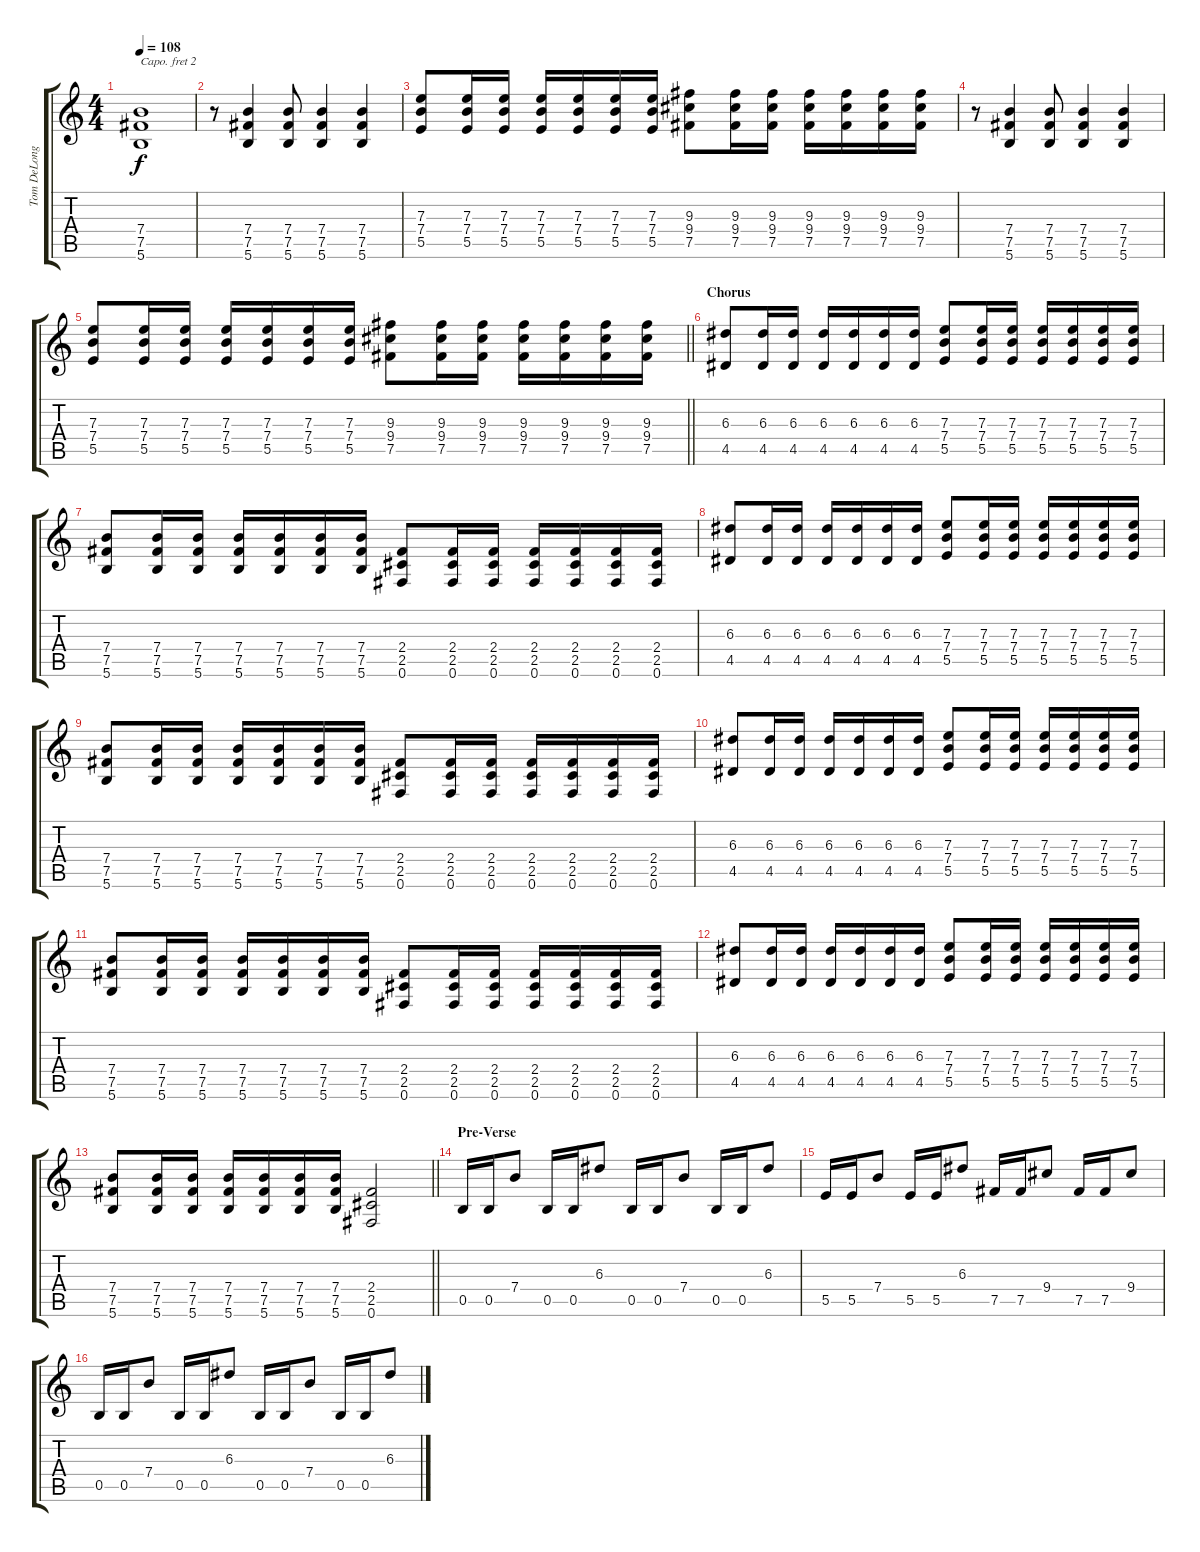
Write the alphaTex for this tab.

\track ("Tom DeLonge (Capo 2nd Fret)" "Tom DeLong") {instrument electricguitarclean}
\staff {score tabs}
\capo 2
\tuning (E4 B3 G3 D3 A2 E2) {hide}
\ts (4 4)
\tempo 108
\clef g2
\ks c
(7.4{t} 7.5{t} 5.6{t}).1{dy f} |
r.8{volume 13} (7.4 7.5 5.6).4 (7.4 7.5 5.6).8 (7.4 7.5 5.6).4 (7.4 7.5 5.6).4 |
(7.3 7.4 5.5).8 (7.3 7.4 5.5).16 (7.3 7.4 5.5).16 (7.3 7.4 5.5).16 (7.3 7.4 5.5).16 (7.3 7.4 5.5).16 (7.3 7.4 5.5).16 (9.3 9.4 7.5).8 (9.3 9.4 7.5).16 (9.3 9.4 7.5).16 (9.3 9.4 7.5).16 (9.3 9.4 7.5).16 (9.3 9.4 7.5).16 (9.3 9.4 7.5).16 |
r.8{volume 13} (7.4 7.5 5.6).4 (7.4 7.5 5.6).8 (7.4 7.5 5.6).4 (7.4 7.5 5.6).4 |
\barLineRight lightlight
(7.3 7.4 5.5).8 (7.3 7.4 5.5).16 (7.3 7.4 5.5).16 (7.3 7.4 5.5).16 (7.3 7.4 5.5).16 (7.3 7.4 5.5).16 (7.3 7.4 5.5).16 (9.3 9.4 7.5).8 (9.3 9.4 7.5).16 (9.3 9.4 7.5).16 (9.3 9.4 7.5).16 (9.3 9.4 7.5).16 (9.3 9.4 7.5).16 (9.3 9.4 7.5).16 |
\section ("" "Chorus")
(6.3 4.5).8 (6.3 4.5).16 (6.3 4.5).16 (6.3 4.5).16 (6.3 4.5).16 (6.3 4.5).16 (6.3 4.5).16 (7.3 7.4 5.5).8 (7.3 7.4 5.5).16 (7.3 7.4 5.5).16 (7.3 7.4 5.5).16 (7.3 7.4 5.5).16 (7.3 7.4 5.5).16 (7.3 7.4 5.5).16 |
(7.4 7.5 5.6).8 (7.4 7.5 5.6).16 (7.4 7.5 5.6).16 (7.4 7.5 5.6).16 (7.4 7.5 5.6).16 (7.4 7.5 5.6).16 (7.4 7.5 5.6).16 (2.4 2.5 0.6).8 (2.4 2.5 0.6).16 (2.4 2.5 0.6).16 (2.4 2.5 0.6).16 (2.4 2.5 0.6).16 (2.4 2.5 0.6).16 (2.4 2.5 0.6).16 |
(6.3 4.5).8 (6.3 4.5).16 (6.3 4.5).16 (6.3 4.5).16 (6.3 4.5).16 (6.3 4.5).16 (6.3 4.5).16 (7.3 7.4 5.5).8 (7.3 7.4 5.5).16 (7.3 7.4 5.5).16 (7.3 7.4 5.5).16 (7.3 7.4 5.5).16 (7.3 7.4 5.5).16 (7.3 7.4 5.5).16 |
(7.4 7.5 5.6).8 (7.4 7.5 5.6).16 (7.4 7.5 5.6).16 (7.4 7.5 5.6).16 (7.4 7.5 5.6).16 (7.4 7.5 5.6).16 (7.4 7.5 5.6).16 (2.4 2.5 0.6).8 (2.4 2.5 0.6).16 (2.4 2.5 0.6).16 (2.4 2.5 0.6).16 (2.4 2.5 0.6).16 (2.4 2.5 0.6).16 (2.4 2.5 0.6).16 |
(6.3 4.5).8 (6.3 4.5).16 (6.3 4.5).16 (6.3 4.5).16 (6.3 4.5).16 (6.3 4.5).16 (6.3 4.5).16 (7.3 7.4 5.5).8 (7.3 7.4 5.5).16 (7.3 7.4 5.5).16 (7.3 7.4 5.5).16 (7.3 7.4 5.5).16 (7.3 7.4 5.5).16 (7.3 7.4 5.5).16 |
(7.4 7.5 5.6).8 (7.4 7.5 5.6).16 (7.4 7.5 5.6).16 (7.4 7.5 5.6).16 (7.4 7.5 5.6).16 (7.4 7.5 5.6).16 (7.4 7.5 5.6).16 (2.4 2.5 0.6).8 (2.4 2.5 0.6).16 (2.4 2.5 0.6).16 (2.4 2.5 0.6).16 (2.4 2.5 0.6).16 (2.4 2.5 0.6).16 (2.4 2.5 0.6).16 |
(6.3 4.5).8 (6.3 4.5).16 (6.3 4.5).16 (6.3 4.5).16 (6.3 4.5).16 (6.3 4.5).16 (6.3 4.5).16 (7.3 7.4 5.5).8 (7.3 7.4 5.5).16 (7.3 7.4 5.5).16 (7.3 7.4 5.5).16 (7.3 7.4 5.5).16 (7.3 7.4 5.5).16 (7.3 7.4 5.5).16 |
\barLineRight lightlight
(7.4 7.5 5.6).8 (7.4 7.5 5.6).16 (7.4 7.5 5.6).16 (7.4 7.5 5.6).16 (7.4 7.5 5.6).16 (7.4 7.5 5.6).16 (7.4 7.5 5.6).16 (2.4 2.5 0.6).2 |
\section ("" "Pre-Verse")
0.5.16{volume 13 instrument distortionguitar} 0.5.16 7.4.8 0.5.16 0.5.16 6.3.8 0.5.16 0.5.16 7.4.8 0.5.16 0.5.16 6.3.8 |
5.5.16 5.5.16 7.4.8 5.5.16 5.5.16 6.3.8 7.5.16 7.5.16 9.4.8 7.5.16 7.5.16 9.4.8 |
0.5.16{instrument distortionguitar} 0.5.16 7.4.8 0.5.16 0.5.16 6.3.8 0.5.16 0.5.16 7.4.8 0.5.16 0.5.16 6.3.8
